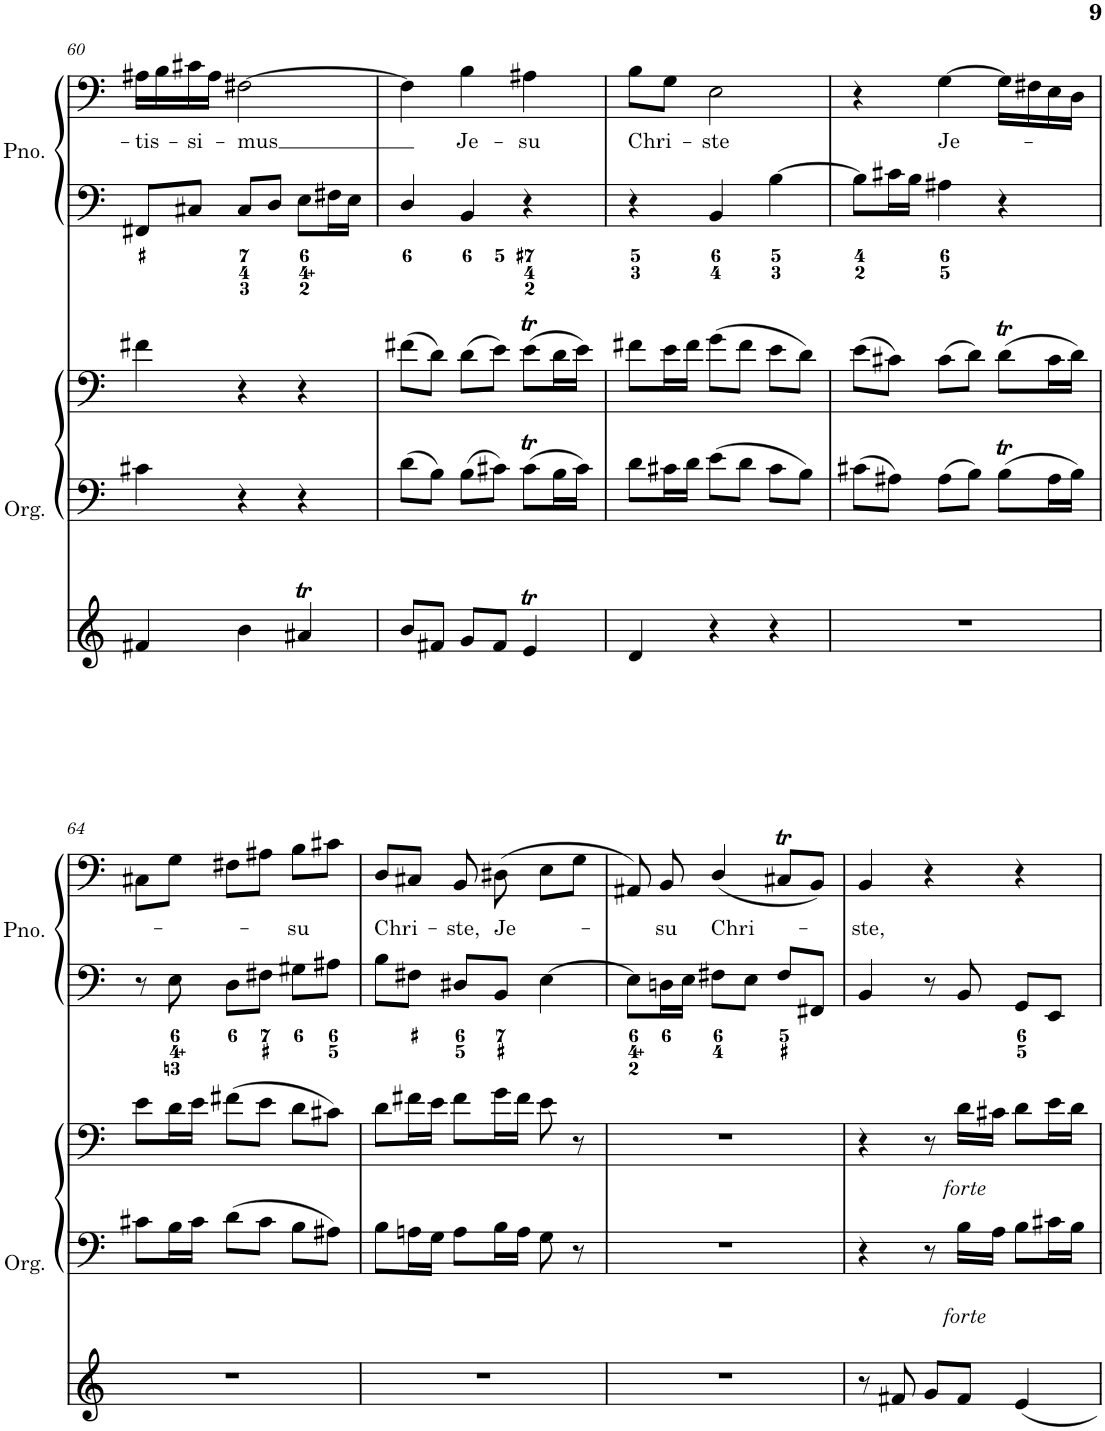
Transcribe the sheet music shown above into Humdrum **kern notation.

**kern	**text	**kern	**kern	**dynam	**kern	**kern	**text
*part2	*part2	*part2	*part2	*part2	*part1	*part1	*part1
*staff5	*staff5	*staff4	*staff3	*staff3/4/5	*staff2	*staff1	*staff1
*I"Organ	*	*	*	*	*I"Piano	*	*
*I'Org.	*	*	*	*	*I'Pno.	*	*
!!LO:PB:g=z
*clefG2	*	*clefF4	*clefF4	*	*clefF4	*clefF4	*
*k[]	*	*k[]	*k[]	*	*k[]	*k[]	*
*M3/4	*	*M3/4	*M3/4	*	*M3/4	*M3/4	*
=60	=60	=60	=60	=60	=60	=60	=60
!	!LO:LY:b	!	!	!	!	!	!LO:LY:b
4f#X/	.	4c#X\	4f#X\	.	8FF#X/L	16A#X\LL	-tis-
.	.	.	.	.	.	16B\	.
!	!	!	!	!	!	!	!LO:LY:b
.	.	.	.	.	8C#X/J	16c#X\	-si-
.	.	.	.	.	.	16A#\JJ	.
!	!	!	!	!	!	!	!LO:LY:b
4b\	.	4r	4r	.	8C#/L	[2F#X\	-mus
.	.	.	.	.	8D/J	.	.
4a#Xt/	.	4r	4r	.	8E\L	.	.
.	.	.	.	.	16F#X\L	.	.
.	.	.	.	.	16E\JJ	.	.
=61	=61	=61	=61	=61	=61	=61	=61
8b/L	.	8d\L	(8f#X\L	.	4D/	4F#'\]	.
8f#X/J	.	8B'<\J	8d'<\J)	.	.	.	.
!	!	!	!	!	!	!	!LO:LY:b
8g/L	.	8B\L	(8d\L	.	4BB/	4B\	Je-
8f#/J	.	8c#X\J	8e\J)	.	.	.	.
!	!	!	!	!	!	!	!LO:LY:b
4et/	.	8c#t\L	(8et\L	.	4r	4A#X\	-su
.	.	16B\L	16d\L	.	.	.	.
.	.	16c#\JJ	16e\JJ)	.	.	.	.
=62	=62	=62	=62	=62	=62	=62	=62
*^	*	*	*	*	*	*	*
!	!	!	!	!	!	!	!	!LO:LY:b
8ryy	4d/	.	8d\L	8f#X\L	.	4r	8B\L	Chri-
8c'	.	.	16c#X'\L	16e'\L	.	.	8G\J	.
.	.	.	16d'\JJ	16f#'\JJ	.	.	.	.
!	!	!	!	!	!	!	!	!LO:LY:b
2ryy	4r	.	8e\L	(8g\L	.	4BB/	2E\	-ste
.	.	.	8d\J	8f#\J	.	.	.	.
.	4r	.	8c#\L	8e\L	.	[4B\	.	.
.	.	.	8B\J	8d\J)	.	.	.	.
*v	*v	*	*	*	*	*	*	*
=63	=63	=63	=63	=63	=63	=63	=63
2.r	.	8c#X\L	(8e\L	.	8B\L]	4r	.
.	.	8A#X'<\J	8c#X'<\J)	.	16c#X\L	.	.
.	.	.	.	.	16B\JJ	.	.
!	!	!	!	!	!	!	!LO:LY:b
.	.	8A#\L	(8c#\L	.	4A#X\	[4G\	Je-
.	.	8B\J	8d\J)	.	.	.	.
.	.	8Bt\L	(8dT\L	.	4r	16G\LL]	.
.	.	.	.	.	.	16F#X\	.
.	.	16A#\L	16c#\L	.	.	16E\	.
.	.	16B\JJ	16d\JJ)	.	.	16D\JJ	.
!!LO:LB:g=z
=64	=64	=64	=64	=64	=64	=64	=64
2.r	.	8c#X\L	8e\L	.	8r	8C#X\L	.
.	.	16B'\L	16d'\L	.	8E\	8G\J	.
.	.	16c#'\JJ	16e'\JJ	.	.	.	.
.	.	8d\L	(8f#X\L	.	8D\L	8F#X\L	.
.	.	8c#\J	8e\J	.	8F#X\J	8A#X\J	.
!	!	!	!	!	!	!	!LO:LY:b
.	.	8B\L	8d\L	.	8G#X\L	8B\L	su
.	.	8A#X\J	8c#X\J)	.	8A#X\J	8c#X\J	.
=65	=65	=65	=65	=65	=65	=65	=65
!	!	!	!	!	!	!	!LO:LY:b
2.r	.	8B\L	8d\L	.	8B\L	8D/L	Chri-
.	.	16An'\L	16f#X'\L	.	8F#X\J	8C#X/J	.
.	.	16G'\JJ	16e'\JJ	.	.	.	.
!	!	!	!	!	!	!	!LO:LY:b
.	.	8A\L	8f#\L	.	8D#X/L	8BB/	-ste,
!	!	!	!	!	!	!	!LO:LY:b
.	.	16B'\L	16g'\L	.	8BB/J	(8D#X\	Je-
.	.	16A'\JJ	16f#'\JJ	.	.	.	.
.	.	8G\	8e\	.	[4E\	8E\L	.
.	.	8r	8r	.	.	8G\J	.
=66	=66	=66	=66	=66	=66	=66	=66
2.r	.	2.r	2.r	.	8E\L]	8AA#X/)	.
!	!	!	!	!	!	!	!LO:LY:b
.	.	.	.	.	16Dn\L	8BB/	-su
.	.	.	.	.	16E\JJ	.	.
!	!	!	!	!	!	!	!LO:LY:b
.	.	.	.	.	8F#X\L	(4D/	Chri-
.	.	.	.	.	8E\J	.	.
.	.	.	.	.	8F#/L	8C#Xt/L	.
.	.	.	.	.	8FF#X/J	8BB/J)	.
=67	=67	=67	=67	=67	=67	=67	=67
!	!	!	!	!	!	!	!LO:LY:b
8r	.	4r	4r	.	4BB/	4BB/	-ste,
8f#X/	.	.	.	.	.	.	.
8g/L	.	8r	8r	.	8r	4r	.
!	!	!	!	!LO:DY:b=2	!	!	!
!	!	!	!	!LO:DY:n=1:b	!	!	!
8f#/J	.	16B'\LL	16d'\LL	other-dynamics other-dynamics	8BB/	.	.
.	.	16A'\JJ	16c#X'\JJ	.	.	.	.
4e/	.	8B\L	8d\L	.	8GG/L	4r	.
.	.	16c#X'\L	16e'\L	.	8EE/J	.	.
.	.	16B'\JJ	16d'\JJ	.	.	.	.
=	=	=	=	=	=	=	=
*-	*-	*-	*-	*-	*-	*-	*-
